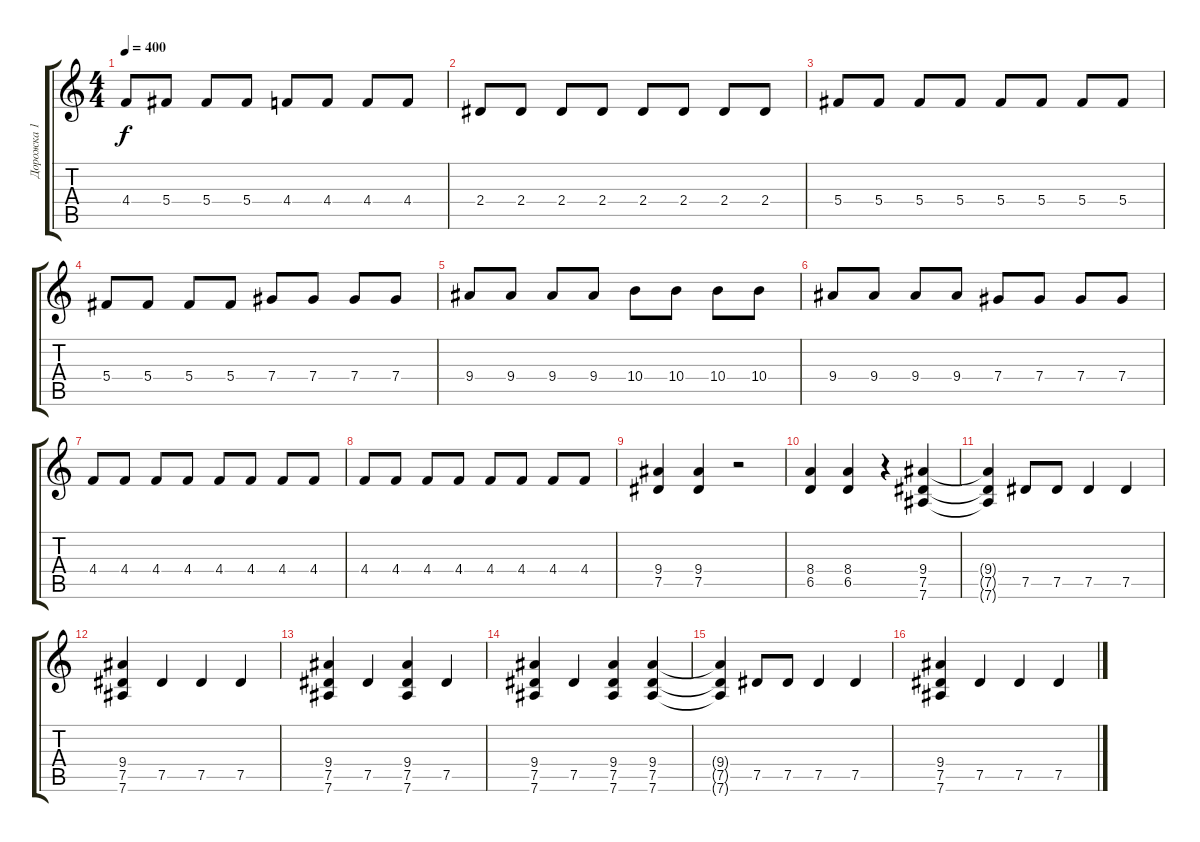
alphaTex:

\track ("Дорожка 1" "Дорожка 1") {instrument overdrivenguitar}
\staff {score tabs}
\tuning (Eb4 Bb3 Gb3 Db3 Ab2 Eb2) {hide}
\ts (4 4)
\tempo 400
\clef g2
\ks c
4.4.8{dy f} 5.4.8 5.4.8 5.4.8 4.4.8 4.4.8 4.4.8 4.4.8 |
2.4.8 2.4.8 2.4.8 2.4.8 2.4.8 2.4.8 2.4.8 2.4.8 |
5.4.8 5.4.8 5.4.8 5.4.8 5.4.8 5.4.8 5.4.8 5.4.8 |
5.4.8 5.4.8 5.4.8 5.4.8 7.4.8 7.4.8 7.4.8 7.4.8 |
9.4.8 9.4.8 9.4.8 9.4.8 10.4.8 10.4.8 10.4.8 10.4.8 |
9.4.8 9.4.8 9.4.8 9.4.8 7.4.8 7.4.8 7.4.8 7.4.8 |
4.4.8 4.4.8 4.4.8 4.4.8 4.4.8 4.4.8 4.4.8 4.4.8 |
4.4.8 4.4.8 4.4.8 4.4.8 4.4.8 4.4.8 4.4.8 4.4.8 |
(9.4 7.5).4 (9.4 7.5).4 r.2 |
(8.4 6.5).4 (8.4 6.5).4 r.4 (9.4 7.5 7.6).4 |
(9.4{t} 7.5{t} 7.6{t}).4 7.5.8 7.5.8 7.5.4 7.5.4 |
(9.4 7.5 7.6).4 7.5.4 7.5.4 7.5.4 |
(9.4 7.5 7.6).4 7.5.4 (9.4 7.5 7.6).4 7.5.4 |
(9.4 7.5 7.6).4 7.5.4 (9.4 7.5 7.6).4 (9.4 7.5 7.6).4 |
(9.4{t} 7.5{t} 7.6{t}).4 7.5.8 7.5.8 7.5.4 7.5.4 |
(9.4 7.5 7.6).4 7.5.4 7.5.4 7.5.4
